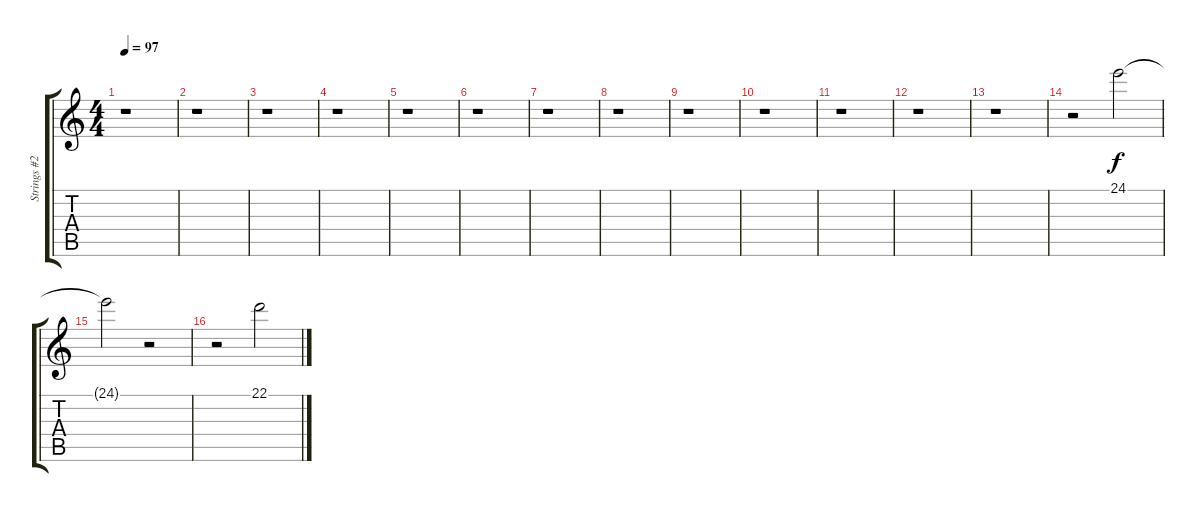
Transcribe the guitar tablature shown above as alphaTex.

\track ("Strings #2" "Strings #2") {instrument stringensemble2}
\staff {score tabs}
\tuning (E4 B3 G3 D3 A2 E2) {hide}
\ts (4 4)
\tempo 97
\clef g2
\ks c
r.1{dy f} |
r.1 |
r.1 |
r.1 |
r.1 |
r.1 |
r.1 |
r.1 |
r.1 |
r.1 |
r.1 |
r.1 |
r.1 |
r.2 24.1.2 |
24.1{t}.2 r.2 |
r.2 22.1.2
